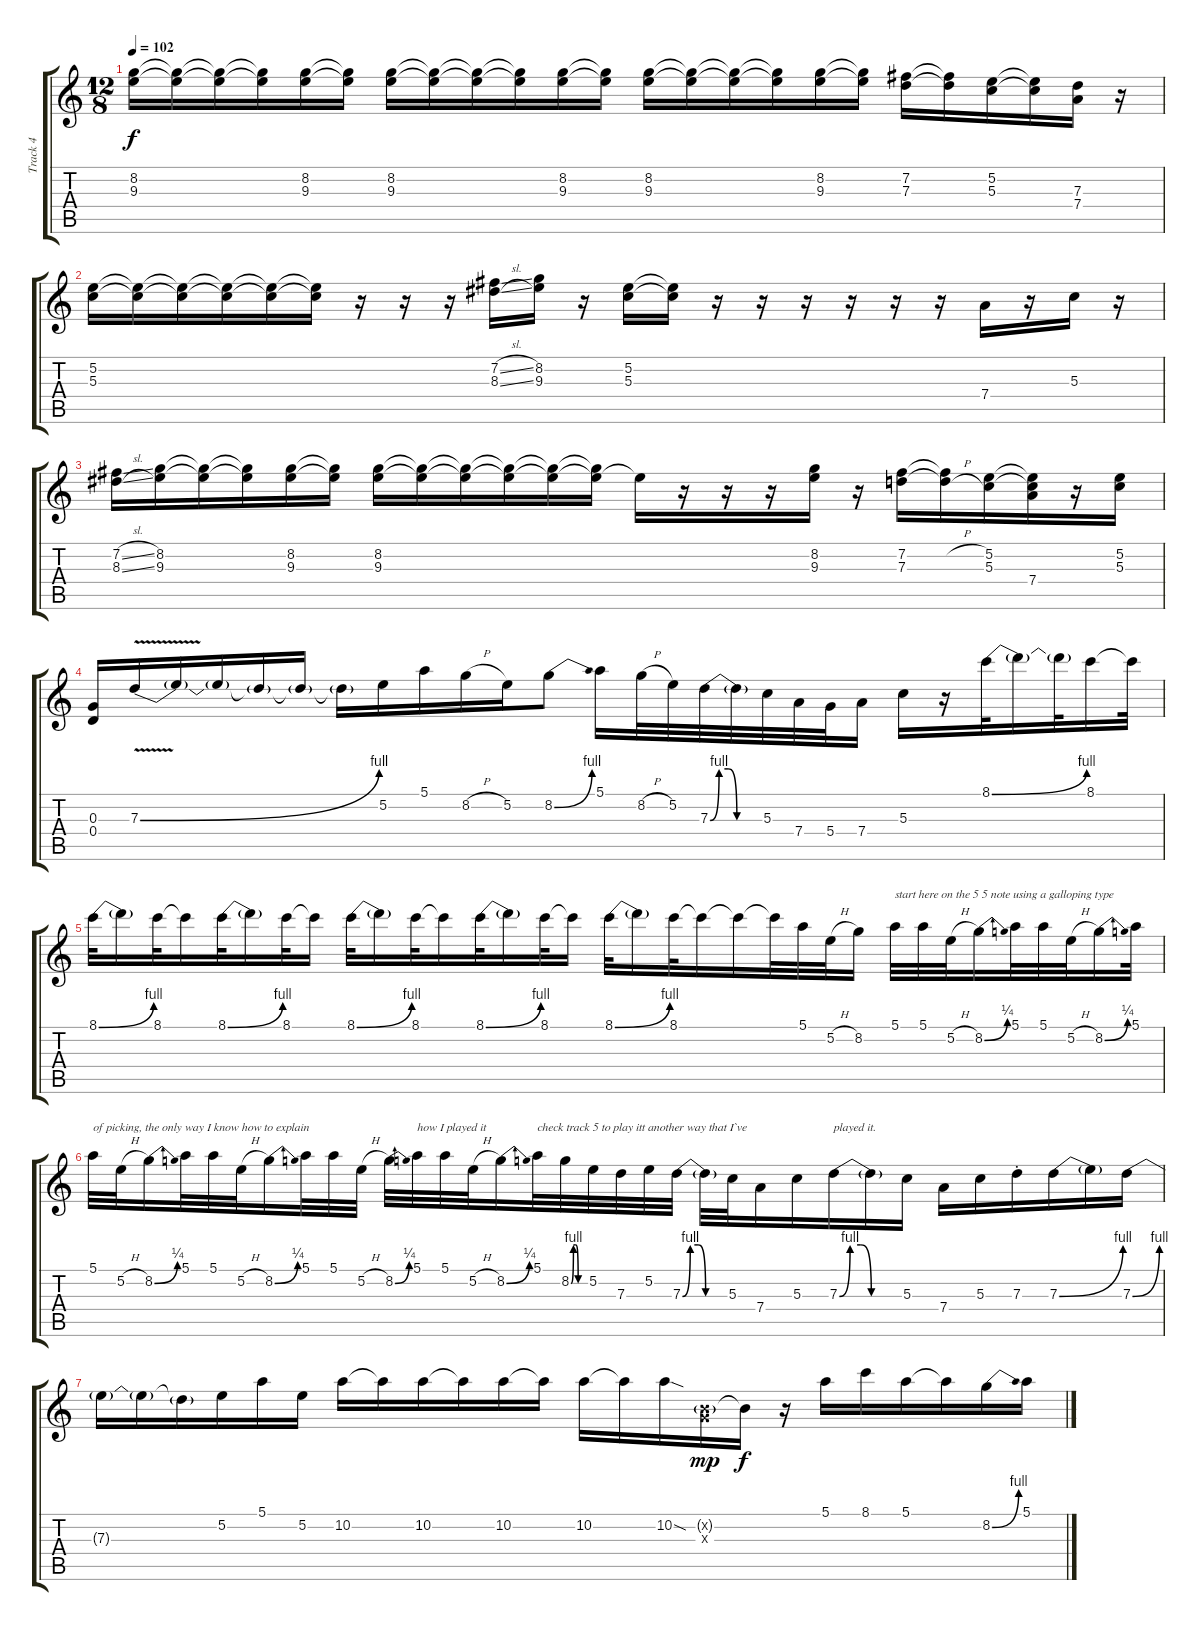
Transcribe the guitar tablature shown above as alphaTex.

\track ("Track 4" "Track 4") {instrument overdrivenguitar}
\staff {score tabs}
\tuning (E4 B3 G3 D3 A2 E2) {hide}
\ts (12 8)
\tempo 102
\clef g2
\ks c
(8.2 9.3).16{dy f} (8.2{t} 9.3{t}).16 (8.2{t} 9.3{t}).16 (8.2{t} 9.3{t}).16 (8.2 9.3).16 (8.2{t} 9.3{t}).16 (8.2 9.3).16 (8.2{t} 9.3{t}).16 (8.2{t} 9.3{t}).16 (8.2{t} 9.3{t}).16 (8.2 9.3).16 (8.2{t} 9.3{t}).16 (8.2 9.3).16 (8.2{t} 9.3{t}).16 (8.2{t} 9.3{t}).16 (8.2{t} 9.3{t}).16 (8.2 9.3).16 (8.2{t} 9.3{t}).16 (7.2 7.3).16 (7.2{t} 7.3{t}).16 (5.2 5.3).16 (5.2{t} 5.3{t}).16 (7.3 7.4).16 r.16 |
(5.2 5.3).16 (5.2{t} 5.3{t}).16 (5.2{t} 5.3{t}).16 (5.2{t} 5.3{t}).16 (5.2{t} 5.3{t}).16 (5.2{t} 5.3{t}).16 r.16 r.16 r.16 (7.2{sl} 8.3{sl}).16 (8.2 9.3).16 r.16 (5.2 5.3).16 (5.2{t} 5.3{t}).16 r.16 r.16 r.16 r.16 r.16 r.16 7.4.16 r.16 5.3.16 r.16 |
(7.2{sl} 8.3{sl}).16 (8.2 9.3).16 (8.2{t} 9.3{t}).16 (8.2{t} 9.3{t}).16 (8.2 9.3).16 (8.2{t} 9.3{t}).16 (8.2 9.3).16 (8.2{t} 9.3{t}).16 (8.2{t} 9.3{t}).16 (8.2{t} 9.3{t}).16 (8.2{t} 9.3{t}).16 (8.2{t} 9.3{t}).16 9.3{t}.16 r.16 r.16 r.16 (8.2 9.3).16 r.16 (7.2 7.3).16 (7.2{h t} 7.3{h t}).16 (5.2 5.3).16 (5.2{t} 5.3{t} 7.4).16 r.16 (5.2 5.3).16 |
(0.3 0.4).16 7.3{be (bend 0 0 60 4) v}.16 7.3{t}.16 7.3{t}.16 7.3{t}.16 7.3{t}.16 7.3{t}.16 5.2.16 5.1.16 8.2{h}.16 5.2.16 8.2{be (bend 0 0 60 4)}.8 5.1.16 8.2{h}.32 5.2.32 7.3{be (custom 0 0 10 4 20 4 30 0 60 0)}.32 7.3{t}.32 5.3.32 7.4.32 5.4.32 7.4.16 5.3.16 r.16 8.1{be (bend 0 0 60 4)}.32 8.1{t}.16 8.1{t}.32 8.1.16 8.1{t}.32 |
8.1{be (bend 0 0 60 4)}.32 8.1{t}.16 8.1.32 8.1{t}.16 8.1{be (bend 0 0 60 4)}.32 8.1{t}.16 8.1.32 8.1{t}.16 8.1{be (bend 0 0 60 4)}.32 8.1{t}.16 8.1.32 8.1{t}.16 8.1{be (bend 0 0 60 4)}.32 8.1{t}.16 8.1.32 8.1{t}.16 8.1{be (bend 0 0 60 4)}.32 8.1{t}.16 8.1.32 8.1{t}.16 8.1{t}.16 8.1{t}.32 5.1.32 5.2{h}.32 8.2.16 5.1.32{txt "start here on the 5 5 note using a galloping type "} 5.1.32 5.2{h}.32 8.2{be (bend 0 0 60 1)}.16 5.1.32 5.1.32 5.2{h}.32 8.2{be (bend 0 0 60 1)}.16 5.1.32 |
5.1.32{txt "of picking, the only way I know how to explain"} 5.2{h}.32 8.2{be (bend 0 0 60 1)}.16 5.1.32 5.1.32 5.2{h}.32 8.2{be (bend 0 0 60 1)}.16 5.1.32 5.1.32 5.2{h}.32 8.2{be (bend 0 0 60 1)}.32 5.1.32{txt "how I played it"} 5.1.32 5.2{h}.32 8.2{be (bend 0 0 60 1)}.16 5.1.32{txt "check track 5 to play itt another way that I`ve "} 8.2{be (custom 0 0 10 4 20 4 30 0 60 0)}.32 5.2.32 7.3.32 5.2.32 7.3{be (custom 0 0 10 4 20 4 30 0 60 0)}.32 7.3{t}.32 5.3.32 7.4.16 5.3.16 7.3{be (custom 0 0 10 4 20 4 30 0 60 0)}.16{txt "played it."} 7.3{t}.16 5.3.16 7.4.16 5.3.16 7.3{st}.16 7.3{be (bend 0 0 60 4)}.16 7.3{t}.16 7.3{be (bend 0 0 60 4)}.16 |
7.3{t}.16 7.3{t}.16 7.3{t}.16 5.2.16 5.1.16 5.2.16 10.2.16 10.2{t}.16 10.2.16 10.2{t}.16 10.2.16 10.2{t}.16 10.2.16 10.2{t}.16 10.2{sod}.16 (0.2{g x} 0.3{x}).16{dy mp} 0.2{t}.16{dy f} r.16 5.1.16 8.1.16 5.1.16 5.1{t}.16 8.2{be (bend 0 0 60 4)}.16 5.1.16
